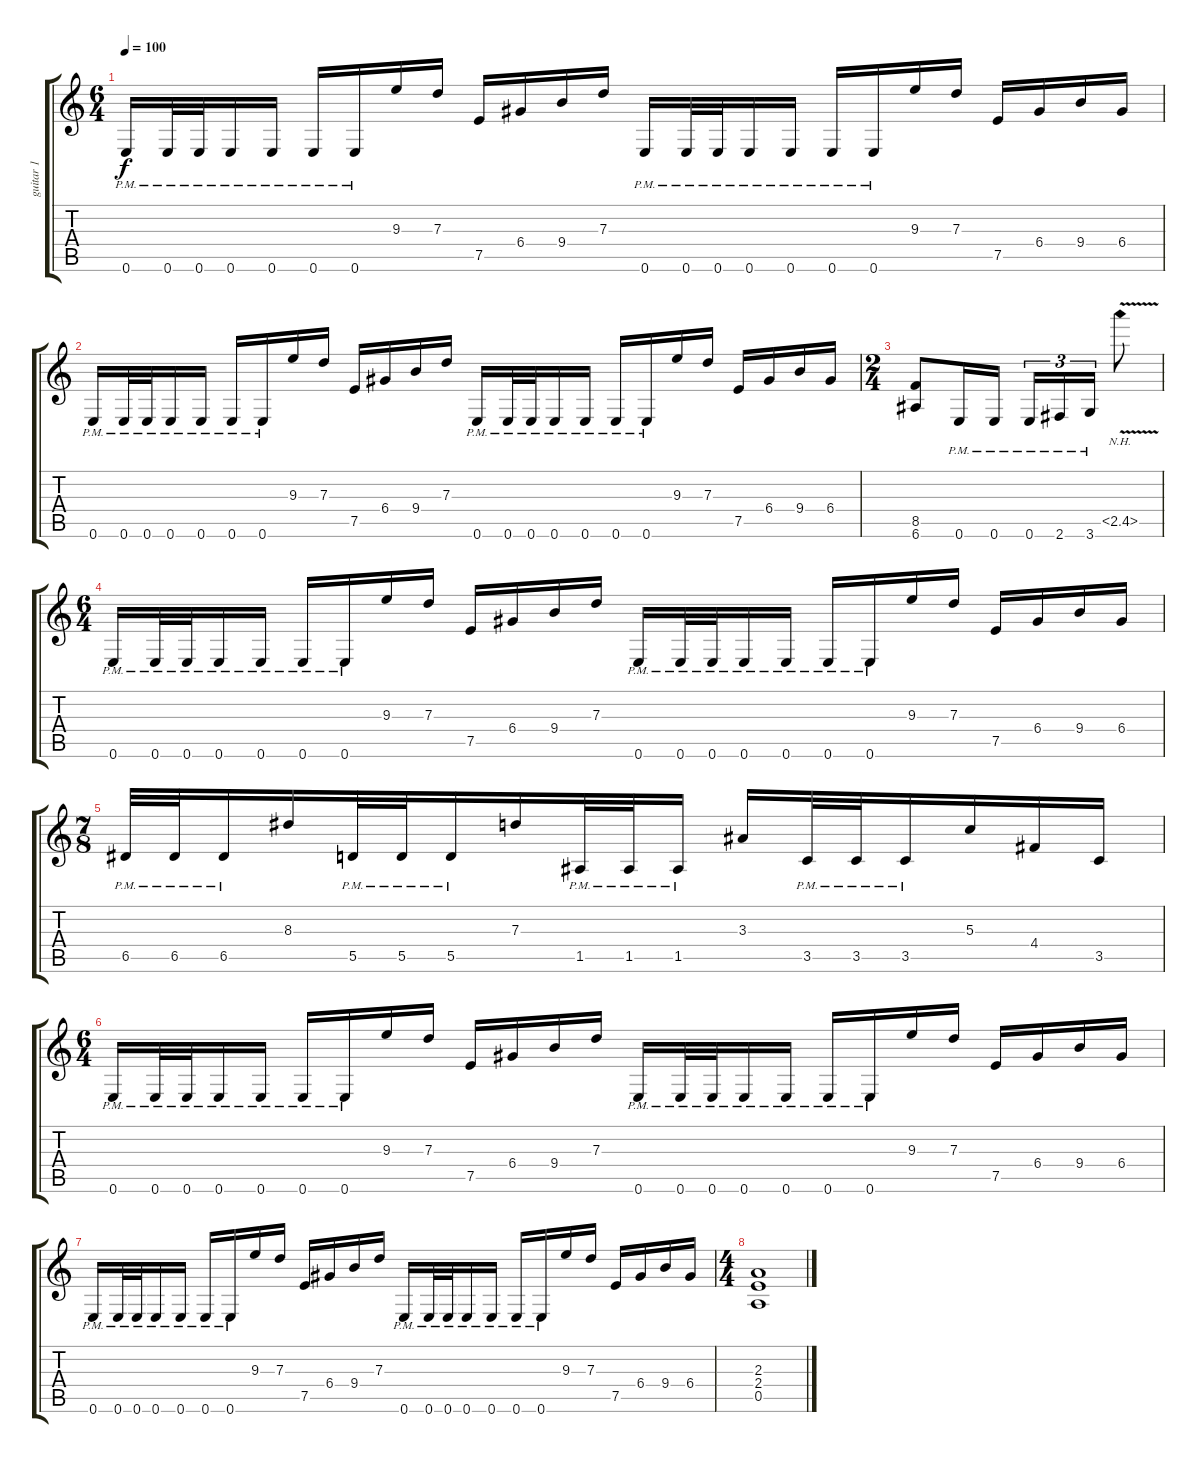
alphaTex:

\track ("guitar 1" "guitar 1") {instrument distortionguitar}
\staff {score tabs}
\tuning (E4 B3 G3 D3 A2 E2) {hide}
\ts (6 4)
\tempo 100
\clef g2
\ks c
0.6{pm}.16{dy f} 0.6{pm}.32 0.6{pm}.32 0.6{pm}.16 0.6{pm}.16 0.6{pm}.16 0.6{pm}.16 9.3.16 7.3.16 7.5.16 6.4.16 9.4.16 7.3.16 0.6{pm}.16 0.6{pm}.32 0.6{pm}.32 0.6{pm}.16 0.6{pm}.16 0.6{pm}.16 0.6{pm}.16 9.3.16 7.3.16 7.5.16 6.4.16 9.4.16 6.4.16 |
0.6{pm}.16 0.6{pm}.32 0.6{pm}.32 0.6{pm}.16 0.6{pm}.16 0.6{pm}.16 0.6{pm}.16 9.3.16 7.3.16 7.5.16 6.4.16 9.4.16 7.3.16 0.6{pm}.16 0.6{pm}.32 0.6{pm}.32 0.6{pm}.16 0.6{pm}.16 0.6{pm}.16 0.6{pm}.16 9.3.16 7.3.16 7.5.16 6.4.16 9.4.16 6.4.16 |
\ts (2 4)
(8.5 6.6).8 0.6{pm}.16 0.6{pm}.16 0.6{pm}.16{tu (3 2)} 2.6{pm}.16{tu (3 2)} 3.6{pm}.16{tu (3 2)} 2.5{nh v}.8 |
\ts (6 4)
0.6{pm}.16 0.6{pm}.32 0.6{pm}.32 0.6{pm}.16 0.6{pm}.16 0.6{pm}.16 0.6{pm}.16 9.3.16 7.3.16 7.5.16 6.4.16 9.4.16 7.3.16 0.6{pm}.16 0.6{pm}.32 0.6{pm}.32 0.6{pm}.16 0.6{pm}.16 0.6{pm}.16 0.6{pm}.16 9.3.16 7.3.16 7.5.16 6.4.16 9.4.16 6.4.16 |
\ts (7 8)
6.5{pm}.32 6.5{pm}.32 6.5{pm}.16 8.3.16 5.5{pm}.32 5.5{pm}.32 5.5{pm}.16 7.3.16 1.5{pm}.32 1.5{pm}.32 1.5{pm}.16 3.3.16 3.5{pm}.32 3.5{pm}.32 3.5{pm}.16 5.3.16 4.4.16 3.5.16 |
\ts (6 4)
0.6{pm}.16 0.6{pm}.32 0.6{pm}.32 0.6{pm}.16 0.6{pm}.16 0.6{pm}.16 0.6{pm}.16 9.3.16 7.3.16 7.5.16 6.4.16 9.4.16 7.3.16 0.6{pm}.16 0.6{pm}.32 0.6{pm}.32 0.6{pm}.16 0.6{pm}.16 0.6{pm}.16 0.6{pm}.16 9.3.16 7.3.16 7.5.16 6.4.16 9.4.16 6.4.16 |
0.6{pm}.16 0.6{pm}.32 0.6{pm}.32 0.6{pm}.16 0.6{pm}.16 0.6{pm}.16 0.6{pm}.16 9.3.16 7.3.16 7.5.16 6.4.16 9.4.16 7.3.16 0.6{pm}.16 0.6{pm}.32 0.6{pm}.32 0.6{pm}.16 0.6{pm}.16 0.6{pm}.16 0.6{pm}.16 9.3.16 7.3.16 7.5.16 6.4.16 9.4.16 6.4.16 |
\ts (4 4)
(2.3 2.4 0.5).1
